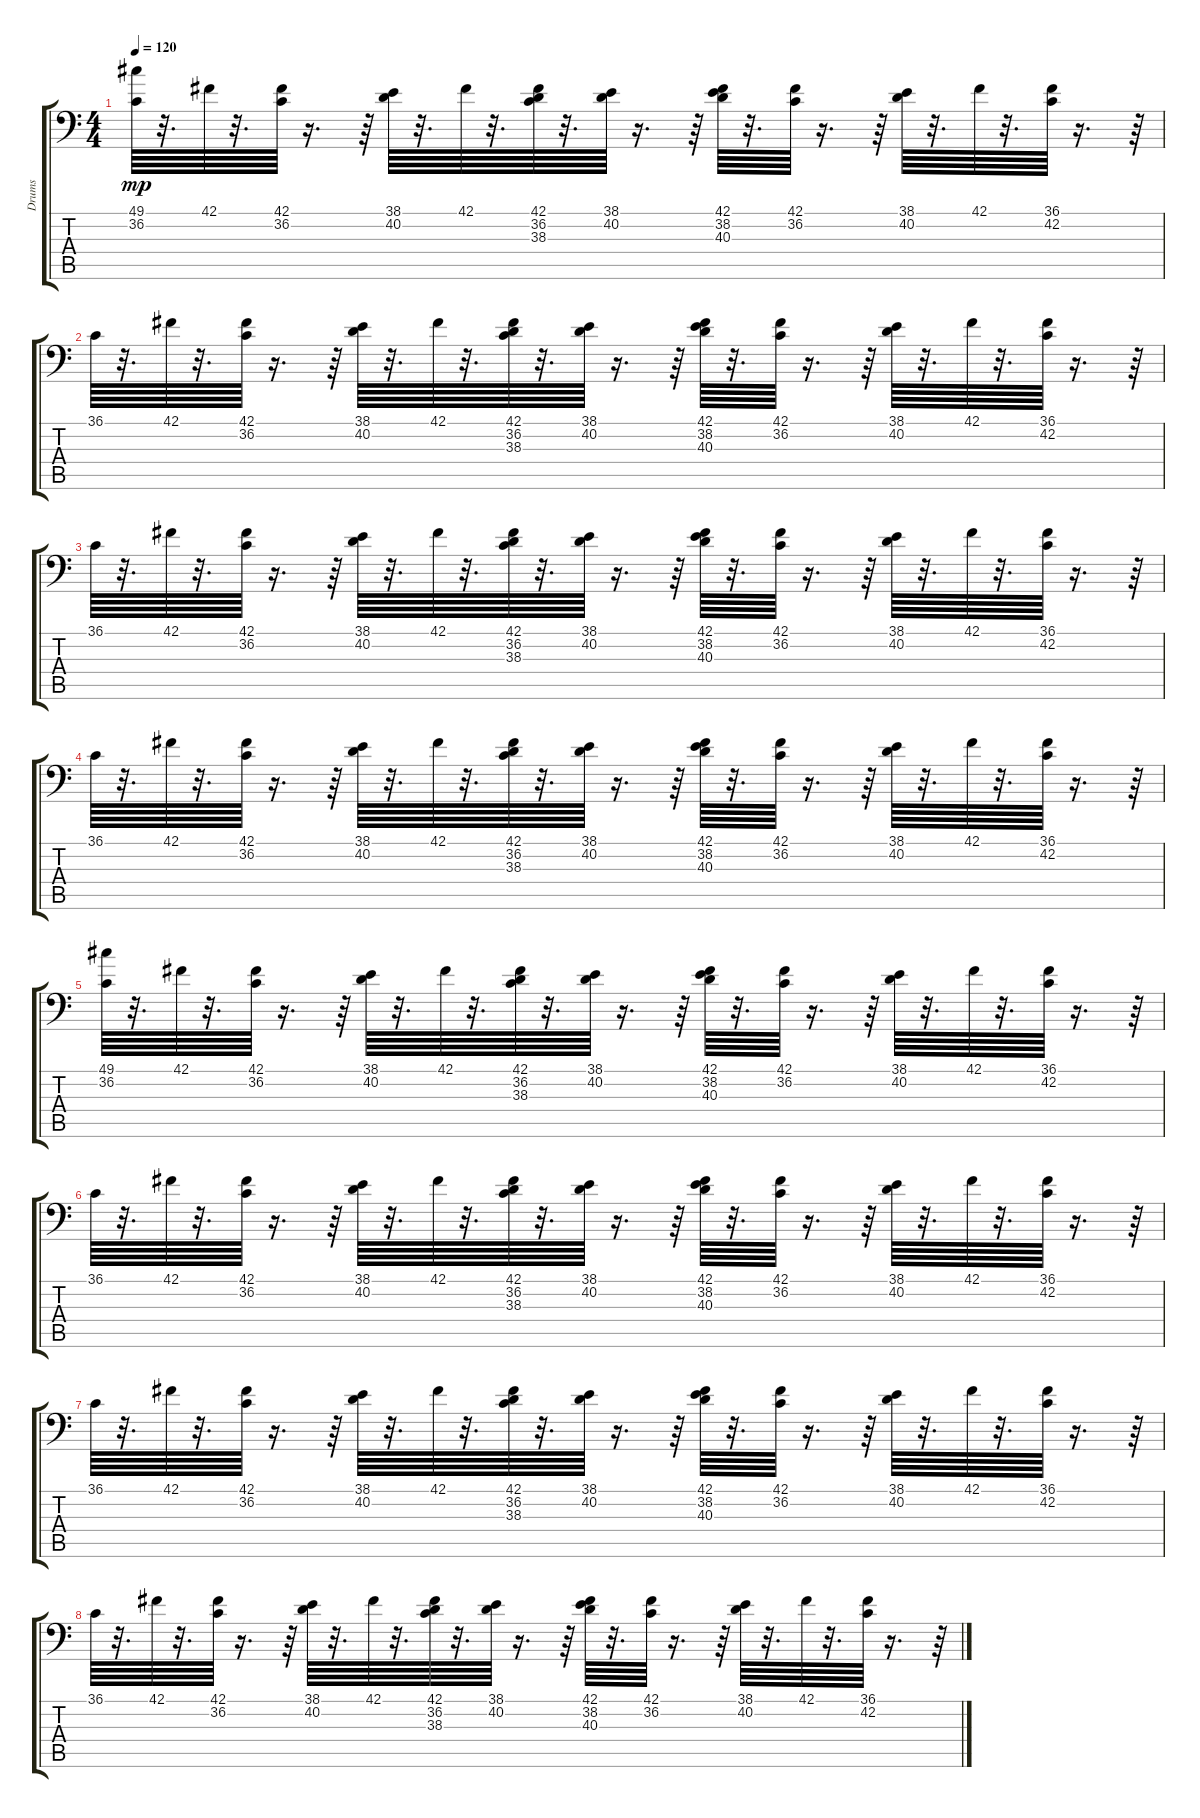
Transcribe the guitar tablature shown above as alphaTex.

\track ("Drums" "Drums") {instrument acousticgrandpiano}
\staff {score tabs}
\tuning (C-1 C-1 C-1 C-1 C-1 C-1) {hide}
\ts (4 4)
\tempo 120
\clef f4
\ks c
(49.1 36.2).64{dy mp} r.32{d} 42.1.64 r.32{d} (42.1 36.2).64 r.16{d} r.64 (38.1 40.2).64 r.32{d} 42.1.64 r.32{d} (42.1 36.2 38.3).64 r.32{d} (38.1 40.2).64 r.16{d} r.64 (42.1 38.2 40.3).64 r.32{d} (42.1 36.2).64 r.16{d} r.64 (38.1 40.2).64 r.32{d} 42.1.64 r.32{d} (36.1 42.2).64 r.16{d} r.64 |
36.1.64 r.32{d} 42.1.64 r.32{d} (42.1 36.2).64 r.16{d} r.64 (38.1 40.2).64 r.32{d} 42.1.64 r.32{d} (42.1 36.2 38.3).64 r.32{d} (38.1 40.2).64 r.16{d} r.64 (42.1 38.2 40.3).64 r.32{d} (42.1 36.2).64 r.16{d} r.64 (38.1 40.2).64 r.32{d} 42.1.64 r.32{d} (36.1 42.2).64 r.16{d} r.64 |
36.1.64 r.32{d} 42.1.64 r.32{d} (42.1 36.2).64 r.16{d} r.64 (38.1 40.2).64 r.32{d} 42.1.64 r.32{d} (42.1 36.2 38.3).64 r.32{d} (38.1 40.2).64 r.16{d} r.64 (42.1 38.2 40.3).64 r.32{d} (42.1 36.2).64 r.16{d} r.64 (38.1 40.2).64 r.32{d} 42.1.64 r.32{d} (36.1 42.2).64 r.16{d} r.64 |
36.1.64 r.32{d} 42.1.64 r.32{d} (42.1 36.2).64 r.16{d} r.64 (38.1 40.2).64 r.32{d} 42.1.64 r.32{d} (42.1 36.2 38.3).64 r.32{d} (38.1 40.2).64 r.16{d} r.64 (42.1 38.2 40.3).64 r.32{d} (42.1 36.2).64 r.16{d} r.64 (38.1 40.2).64 r.32{d} 42.1.64 r.32{d} (36.1 42.2).64 r.16{d} r.64 |
(49.1 36.2).64 r.32{d} 42.1.64 r.32{d} (42.1 36.2).64 r.16{d} r.64 (38.1 40.2).64 r.32{d} 42.1.64 r.32{d} (42.1 36.2 38.3).64 r.32{d} (38.1 40.2).64 r.16{d} r.64 (42.1 38.2 40.3).64 r.32{d} (42.1 36.2).64 r.16{d} r.64 (38.1 40.2).64 r.32{d} 42.1.64 r.32{d} (36.1 42.2).64 r.16{d} r.64 |
36.1.64 r.32{d} 42.1.64 r.32{d} (42.1 36.2).64 r.16{d} r.64 (38.1 40.2).64 r.32{d} 42.1.64 r.32{d} (42.1 36.2 38.3).64 r.32{d} (38.1 40.2).64 r.16{d} r.64 (42.1 38.2 40.3).64 r.32{d} (42.1 36.2).64 r.16{d} r.64 (38.1 40.2).64 r.32{d} 42.1.64 r.32{d} (36.1 42.2).64 r.16{d} r.64 |
36.1.64 r.32{d} 42.1.64 r.32{d} (42.1 36.2).64 r.16{d} r.64 (38.1 40.2).64 r.32{d} 42.1.64 r.32{d} (42.1 36.2 38.3).64 r.32{d} (38.1 40.2).64 r.16{d} r.64 (42.1 38.2 40.3).64 r.32{d} (42.1 36.2).64 r.16{d} r.64 (38.1 40.2).64 r.32{d} 42.1.64 r.32{d} (36.1 42.2).64 r.16{d} r.64 |
36.1.64 r.32{d} 42.1.64 r.32{d} (42.1 36.2).64 r.16{d} r.64 (38.1 40.2).64 r.32{d} 42.1.64 r.32{d} (42.1 36.2 38.3).64 r.32{d} (38.1 40.2).64 r.16{d} r.64 (42.1 38.2 40.3).64 r.32{d} (42.1 36.2).64 r.16{d} r.64 (38.1 40.2).64 r.32{d} 42.1.64 r.32{d} (36.1 42.2).64 r.16{d} r.64
